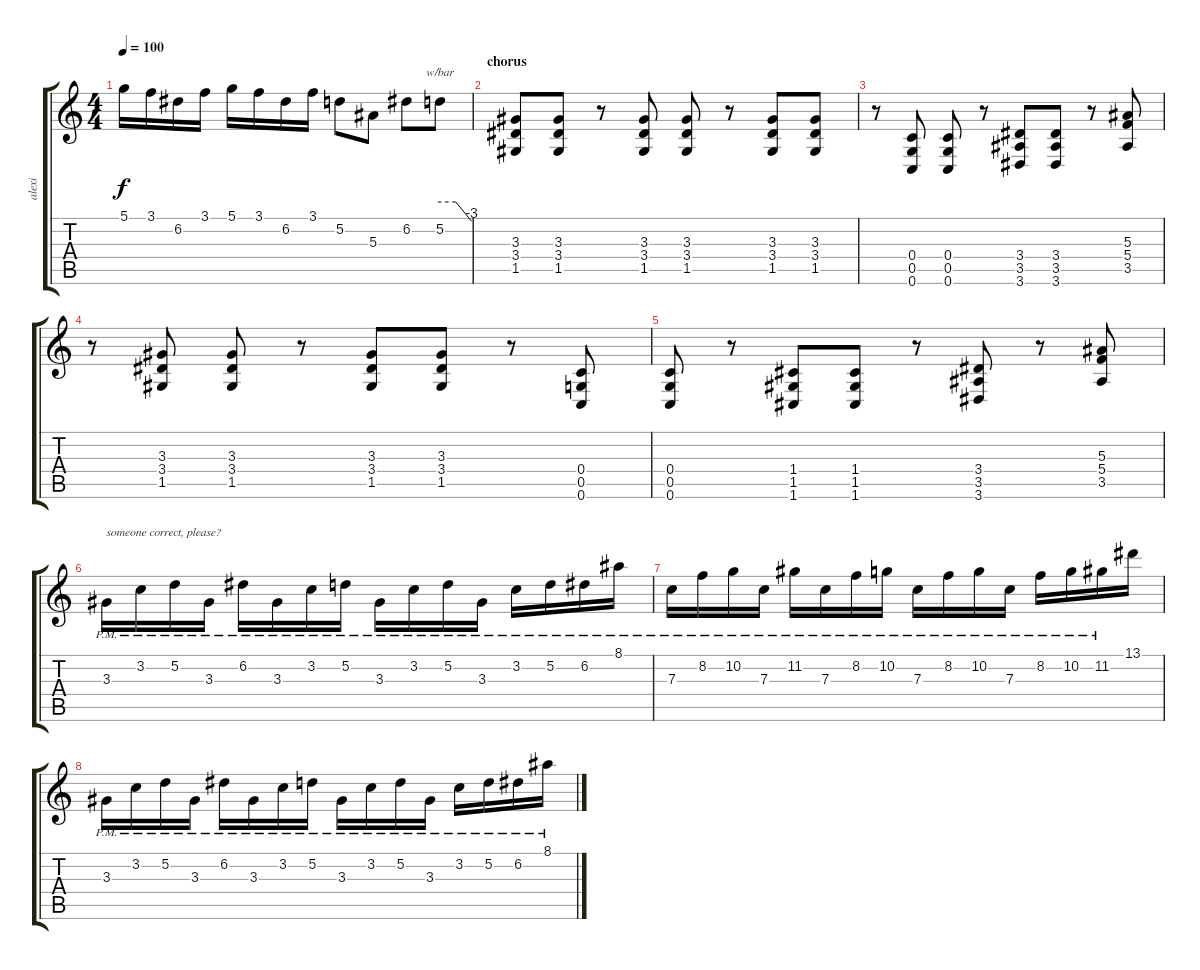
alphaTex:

\track ("alexi" "alexi") {instrument distortionguitar}
\staff {score tabs}
\tuning (D4 A3 F3 C3 G2 C2) {hide}
\ts (4 4)
\tempo 100
\clef g2
\ks c
5.1.16{dy f} 3.1.16 6.2.16 3.1.16 5.1.16 3.1.16 6.2.16 3.1.16 5.2.8 5.3.8 6.2.8 5.2.8{tbe (custom default 0 0 30 0 60 -12)} |
\section ("" "chorus")
(3.3 3.4 1.5).8 (3.3 3.4 1.5).8 r.8 (3.3 3.4 1.5).8 (3.3 3.4 1.5).8 r.8 (3.3 3.4 1.5).8 (3.3 3.4 1.5).8 |
r.8 (0.4 0.5 0.6).8 (0.4 0.5 0.6).8 r.8 (3.4 3.5 3.6).8 (3.4 3.5 3.6).8 r.8 (5.3 5.4 3.5).8 |
r.8 (3.3 3.4 1.5).8 (3.3 3.4 1.5).8 r.8 (3.3 3.4 1.5).8 (3.3 3.4 1.5).8 r.8 (0.4 0.5 0.6).8 |
(0.4 0.5 0.6).8 r.8 (1.4 1.5 1.6).8 (1.4 1.5 1.6).8 r.8 (3.4 3.5 3.6).8 r.8 (5.3 5.4 3.5).8 |
3.3{pm}.16{txt "someone correct, please?"} 3.2{pm}.16 5.2{pm}.16 3.3{pm}.16 6.2{pm}.16 3.3{pm}.16 3.2{pm}.16 5.2{pm}.16 3.3{pm}.16 3.2{pm}.16 5.2{pm}.16 3.3{pm}.16 3.2{pm}.16 5.2{pm}.16 6.2{pm}.16 8.1{pm}.16 |
7.3{pm}.16 8.2{pm}.16 10.2{pm}.16 7.3{pm}.16 11.2{pm}.16 7.3{pm}.16 8.2{pm}.16 10.2{pm}.16 7.3{pm}.16 8.2{pm}.16 10.2{pm}.16 7.3{pm}.16 8.2{pm}.16 10.2{pm}.16 11.2{pm}.16 13.1.16 |
3.3{pm}.16 3.2{pm}.16 5.2{pm}.16 3.3{pm}.16 6.2{pm}.16 3.3{pm}.16 3.2{pm}.16 5.2{pm}.16 3.3{pm}.16 3.2{pm}.16 5.2{pm}.16 3.3{pm}.16 3.2{pm}.16 5.2{pm}.16 6.2{pm}.16 8.1{pm}.16
